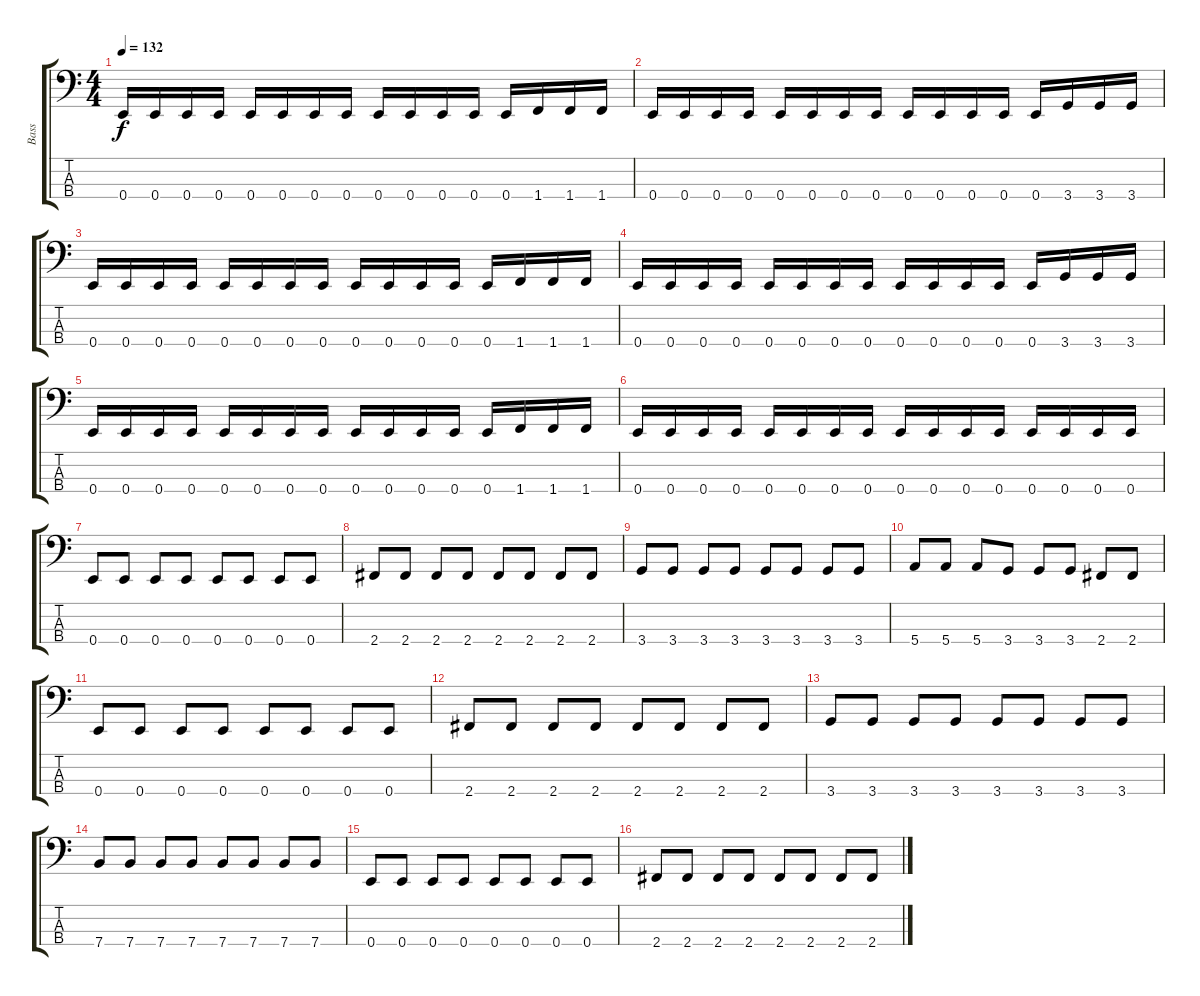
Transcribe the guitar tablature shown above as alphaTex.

\track ("Bass" "Bass") {instrument electricbasspick}
\staff {score tabs}
\tuning (G2 D2 A1 E1) {hide}
\ts (4 4)
\tempo 132
\clef f4
\ks c
0.4.16{dy f} 0.4.16 0.4.16 0.4.16 0.4.16 0.4.16 0.4.16 0.4.16 0.4.16 0.4.16 0.4.16 0.4.16 0.4.16 1.4.16 1.4.16 1.4.16 |
0.4.16 0.4.16 0.4.16 0.4.16 0.4.16 0.4.16 0.4.16 0.4.16 0.4.16 0.4.16 0.4.16 0.4.16 0.4.16 3.4.16 3.4.16 3.4.16 |
0.4.16 0.4.16 0.4.16 0.4.16 0.4.16 0.4.16 0.4.16 0.4.16 0.4.16 0.4.16 0.4.16 0.4.16 0.4.16 1.4.16 1.4.16 1.4.16 |
0.4.16 0.4.16 0.4.16 0.4.16 0.4.16 0.4.16 0.4.16 0.4.16 0.4.16 0.4.16 0.4.16 0.4.16 0.4.16 3.4.16 3.4.16 3.4.16 |
0.4.16 0.4.16 0.4.16 0.4.16 0.4.16 0.4.16 0.4.16 0.4.16 0.4.16 0.4.16 0.4.16 0.4.16 0.4.16 1.4.16 1.4.16 1.4.16 |
0.4.16 0.4.16 0.4.16 0.4.16 0.4.16 0.4.16 0.4.16 0.4.16 0.4.16 0.4.16 0.4.16 0.4.16 0.4.16 0.4.16 0.4.16 0.4.16 |
0.4.8 0.4.8 0.4.8 0.4.8 0.4.8 0.4.8 0.4.8 0.4.8 |
2.4.8 2.4.8 2.4.8 2.4.8 2.4.8 2.4.8 2.4.8 2.4.8 |
3.4.8 3.4.8 3.4.8 3.4.8 3.4.8 3.4.8 3.4.8 3.4.8 |
5.4.8 5.4.8 5.4.8 3.4.8 3.4.8 3.4.8 2.4.8 2.4.8 |
0.4.8 0.4.8 0.4.8 0.4.8 0.4.8 0.4.8 0.4.8 0.4.8 |
2.4.8 2.4.8 2.4.8 2.4.8 2.4.8 2.4.8 2.4.8 2.4.8 |
3.4.8 3.4.8 3.4.8 3.4.8 3.4.8 3.4.8 3.4.8 3.4.8 |
7.4.8 7.4.8 7.4.8 7.4.8 7.4.8 7.4.8 7.4.8 7.4.8 |
0.4.8 0.4.8 0.4.8 0.4.8 0.4.8 0.4.8 0.4.8 0.4.8 |
2.4.8 2.4.8 2.4.8 2.4.8 2.4.8 2.4.8 2.4.8 2.4.8
